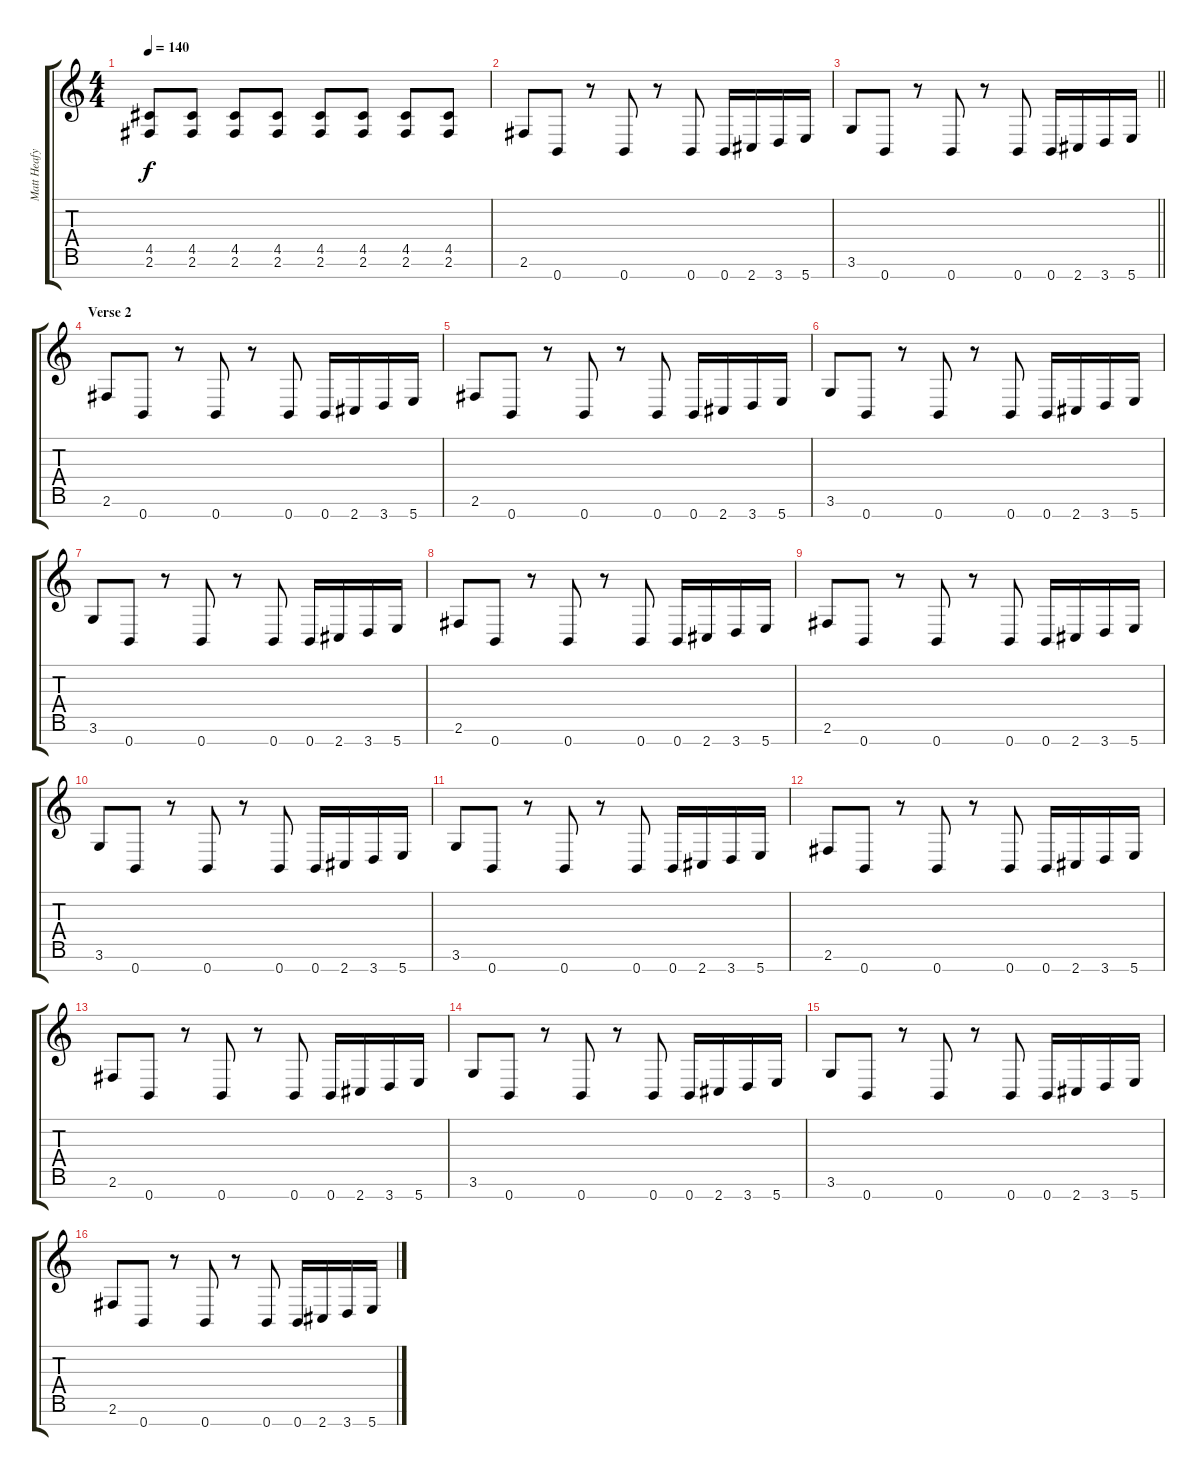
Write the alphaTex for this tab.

\track ("Matt Heafy" "Matt Heafy") {instrument distortionguitar}
\staff {score tabs}
\tuning (E4 B3 G3 D3 A2 E2 B1) {hide}
\ts (4 4)
\tempo 140
\clef g2
\ks c
(4.5 2.6).8{dy f} (4.5 2.6).8 (4.5 2.6).8 (4.5 2.6).8 (4.5 2.6).8 (4.5 2.6).8 (4.5 2.6).8 (4.5 2.6).8 |
2.6.8 0.7.8 r.8 0.7.8 r.8 0.7.8 0.7.16 2.7.16 3.7.16 5.7.16 |
\barLineRight lightlight
3.6.8 0.7.8 r.8 0.7.8 r.8 0.7.8 0.7.16 2.7.16 3.7.16 5.7.16 |
\section ("" "Verse 2")
2.6.8 0.7.8 r.8 0.7.8 r.8 0.7.8 0.7.16 2.7.16 3.7.16 5.7.16 |
2.6.8 0.7.8 r.8 0.7.8 r.8 0.7.8 0.7.16 2.7.16 3.7.16 5.7.16 |
3.6.8 0.7.8 r.8 0.7.8 r.8 0.7.8 0.7.16 2.7.16 3.7.16 5.7.16 |
3.6.8 0.7.8 r.8 0.7.8 r.8 0.7.8 0.7.16 2.7.16 3.7.16 5.7.16 |
2.6.8 0.7.8 r.8 0.7.8 r.8 0.7.8 0.7.16 2.7.16 3.7.16 5.7.16 |
2.6.8 0.7.8 r.8 0.7.8 r.8 0.7.8 0.7.16 2.7.16 3.7.16 5.7.16 |
3.6.8 0.7.8 r.8 0.7.8 r.8 0.7.8 0.7.16 2.7.16 3.7.16 5.7.16 |
3.6.8 0.7.8 r.8 0.7.8 r.8 0.7.8 0.7.16 2.7.16 3.7.16 5.7.16 |
2.6.8 0.7.8 r.8 0.7.8 r.8 0.7.8 0.7.16 2.7.16 3.7.16 5.7.16 |
2.6.8 0.7.8 r.8 0.7.8 r.8 0.7.8 0.7.16 2.7.16 3.7.16 5.7.16 |
3.6.8 0.7.8 r.8 0.7.8 r.8 0.7.8 0.7.16 2.7.16 3.7.16 5.7.16 |
3.6.8 0.7.8 r.8 0.7.8 r.8 0.7.8 0.7.16 2.7.16 3.7.16 5.7.16 |
2.6.8 0.7.8 r.8 0.7.8 r.8 0.7.8 0.7.16 2.7.16 3.7.16 5.7.16
